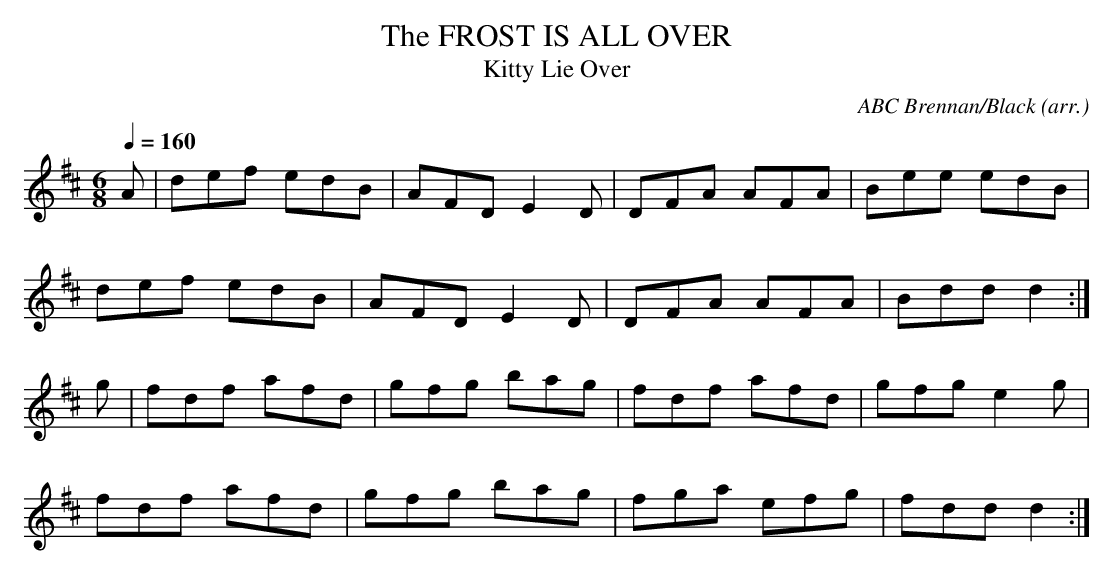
X:1
T:FROST IS ALL OVER, The
T:Kitty Lie Over
C:ABC Brennan/Black (arr.)
Q:1/4=160
M:6/8
L:1/8
K:D
A|def edB|AFD E2D|DFA AFA|Bee edB|
def edB|AFD E2D|DFA AFA|Bdd d2:|
g|fdf afd|gfg bag|fdf afd|gfge2g|
fdf afd|gfg bag|fga efg|fdd d2:|
